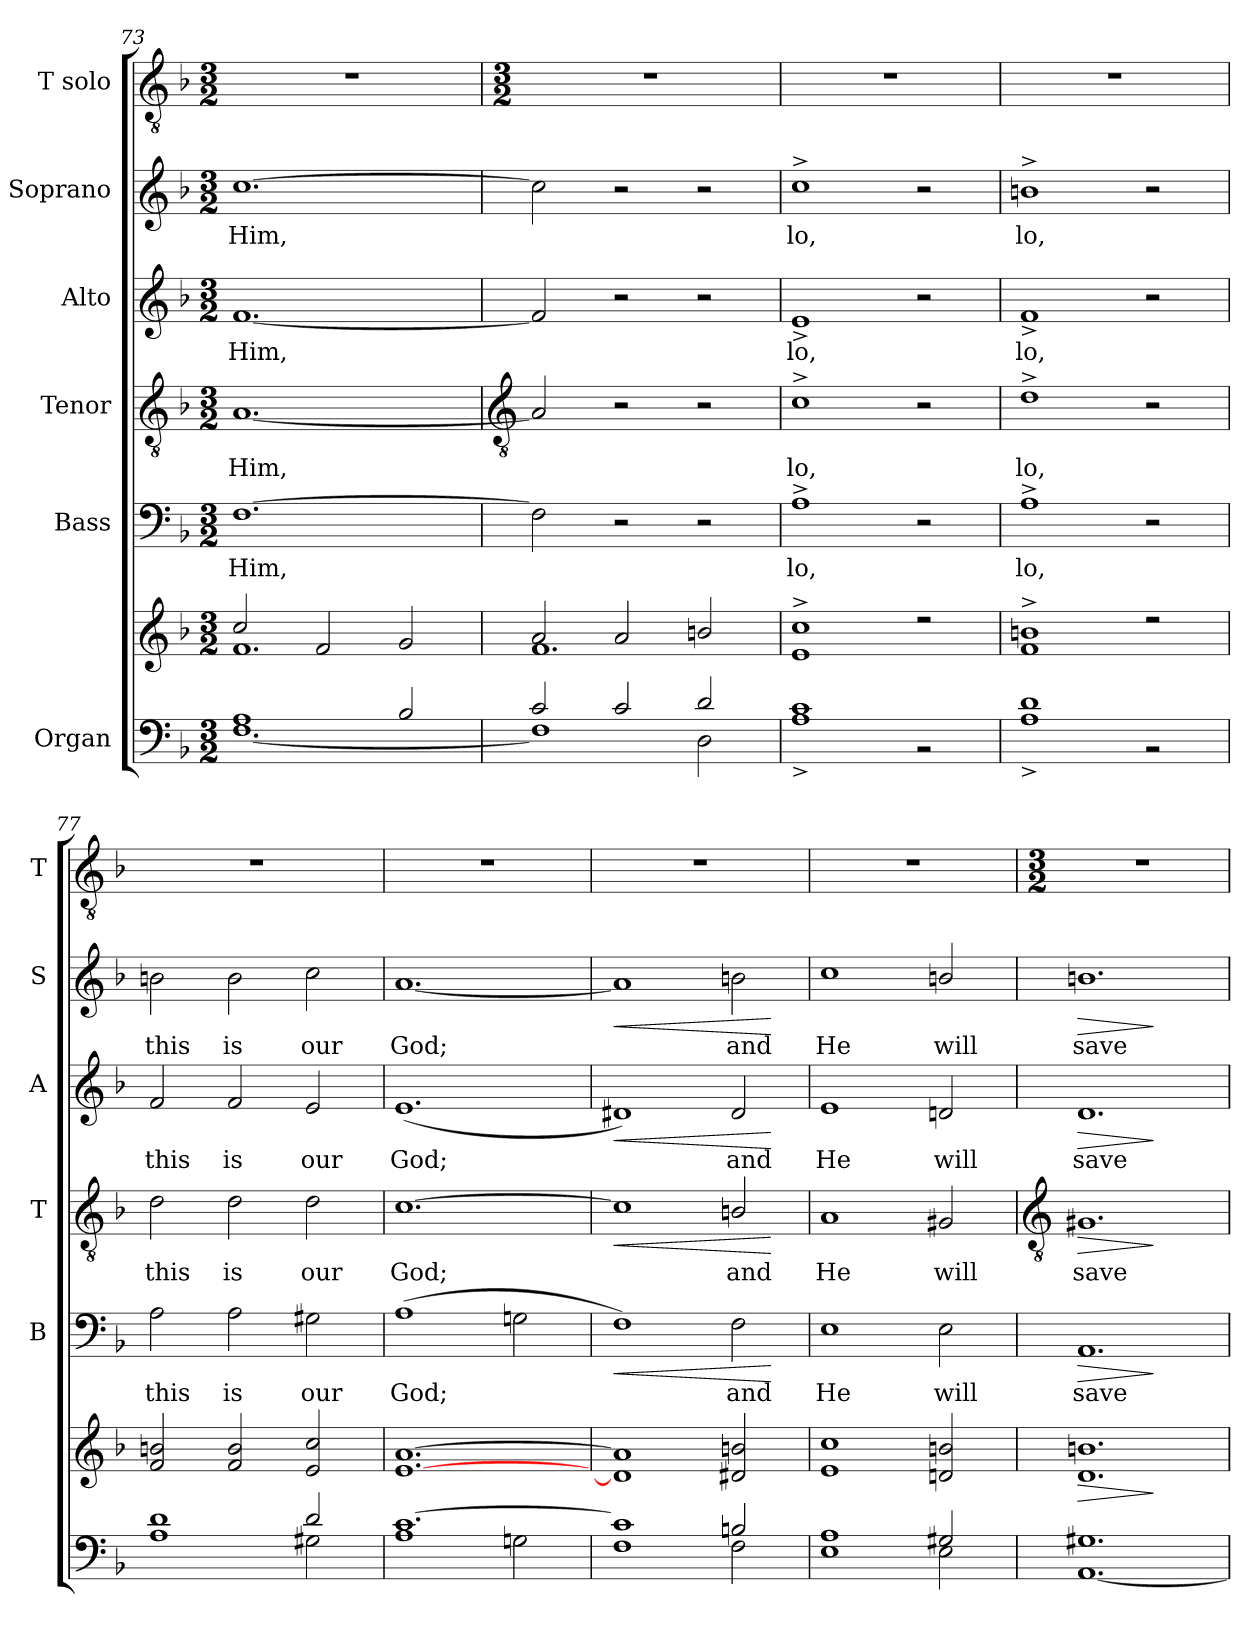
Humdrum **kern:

**kern	**kern	**dynam	**kern	**text	**dynam	**kern	**text	**dynam	**kern	**text	**dynam	**kern	**text	**dynam	**kern
*part6	*part6	*part6	*part5	*part5	*part5	*part4	*part4	*part4	*part3	*part3	*part3	*part2	*part2	*part2	*part1
*staff7	*staff6	*staff6/7	*staff5	*staff5	*staff5	*staff4	*staff4	*staff4	*staff3	*staff3	*staff3	*staff2	*staff2	*staff2	*staff1
*I"Organ	*	*	*I"Bass	*	*	*I"Tenor	*	*	*I"Alto	*	*	*I"Soprano	*	*	*I"T solo
*	*	*	*I'B	*	*	*I'T	*	*	*I'A	*	*	*I'S	*	*	*I'T
*clefF4	*clefG2	*	*clefF4	*	*	*clefGv2	*	*	*clefG2	*	*	*clefG2	*	*	*clefGv2
*k[b-]	*k[b-]	*	*k[b-]	*	*	*k[b-]	*	*	*k[b-]	*	*	*k[b-]	*	*	*k[b-]
*F:	*F:	*	*F:	*	*	*F:	*	*	*F:	*	*	*F:	*	*	*F:
*M3/2	*M3/2	*	*M3/2	*	*	*M3/2	*	*	*M3/2	*	*	*M3/2	*	*	*M3/2
=73	=73	=73	=73	=73	=73	=73	=73	=73	=73	=73	=73	=73	=73	=73	=73
*^	*^	*	*	*	*	*	*	*	*	*	*	*	*	*	*
!	!	!	!	!	!	!LO:LY:b	!	!	!LO:LY:b	!	!	!LO:LY:b	!	!	!LO:LY:b	!	!
1A/	[1.F\	2cc/	1.f\	.	[1.F	Him,	.	[1.A	Him,	.	[1.f	Him,	.	[1.cc	Him,	.	1.r
.	.	2f	.	.	.	.	.	.	.	.	.	.	.	.	.	.	.
2B-/	.	2g	.	.	.	.	.	.	.	.	.	.	.	.	.	.	.
!!LO:LB:g=z
=74	=74	=74	=74	=74	=74	=74	=74	=74	=74	=74	=74	=74	=74	=74	=74	=74	=74
*	*	*	*	*	*	*	*	*clefGv2	*	*	*	*	*	*	*	*	*
*	*	*	*	*	*	*	*	*	*	*	*	*	*	*	*	*	*M3/2
2c/	1F\]	2a	1.f\	.	2F]	.	.	2A]	.	.	2f]	.	.	2cc]	.	.	1.r
2c/	.	2a	.	.	2r	.	.	2r	.	.	2r	.	.	2r	.	.	.
2d/	2D\	2bn/	.	.	2r	.	.	2r	.	.	2r	.	.	2r	.	.	.
=75	=75	=75	=75	=75	=75	=75	=75	=75	=75	=75	=75	=75	=75	=75	=75	=75	=75
!	!	!	!	!	!	!LO:LY:b	!	!	!LO:LY:b	!	!	!LO:LY:b	!	!	!LO:LY:b	!	!
1.ryy	1A\^ 1c\^	1e^ 1cc^	1.ryy	.	1A^	lo,	.	1c^	lo,	.	1e^	lo,	.	1cc^	lo,	.	1.r
.	2r	2r	.	.	2r	.	.	2r	.	.	2r	.	.	2r	.	.	.
=76	=76	=76	=76	=76	=76	=76	=76	=76	=76	=76	=76	=76	=76	=76	=76	=76	=76
!	!	!	!	!	!	!LO:LY:b	!	!	!LO:LY:b	!	!	!LO:LY:b	!	!	!LO:LY:b	!	!
1.ryy	1A\^ 1d\^	1f^ 1bn^	1.ryy	.	1A^	lo,	.	1d^	lo,	.	1f^	lo,	.	1bn^	lo,	.	1.r
.	2r	2r	.	.	2r	.	.	2r	.	.	2r	.	.	2r	.	.	.
=77	=77	=77	=77	=77	=77	=77	=77	=77	=77	=77	=77	=77	=77	=77	=77	=77	=77
!	!	!	!LO:N:vis=1	!	!	!LO:LY:b	!	!	!LO:LY:b	!	!	!LO:LY:b	!	!	!LO:LY:b	!	!
1d/	1A\	2f 2bn	1.ryy	.	2A	this	.	2d	this	.	2f	this	.	2bn	this	.	1.r
!	!	!	!	!	!	!LO:LY:b	!	!	!LO:LY:b	!	!	!LO:LY:b	!	!	!LO:LY:b	!	!
.	.	2f 2b	.	.	2A	is	.	2d	is	.	2f	is	.	2b	is	.	.
!	!	!	!	!	!	!LO:LY:b	!	!	!LO:LY:b	!	!	!LO:LY:b	!	!	!LO:LY:b	!	!
2d/	2G#X\	2e 2cc	.	.	2G#X	our	.	2d	our	.	2e	our	.	2cc	our	.	.
=78	=78	=78	=78	=78	=78	=78	=78	=78	=78	=78	=78	=78	=78	=78	=78	=78	=78
!	!	!	!LO:N:vis=1	!	!	!LO:LY:b	!	!	!LO:LY:b	!	!	!LO:LY:b	!	!	!LO:LY:b	!	!
[1.c/	1A\	[1.e [1.a	1.ryy	.	(>1A	God;	.	[1.c	God;	.	(<1.e	God;	.	[1.a	God;	.	1.r
.	2Gn\	.	.	.	2Gn	.	.	.	.	.	.	.	.	.	.	.	.
=79	=79	=79	=79	=79	=79	=79	=79	=79	=79	=79	=79	=79	=79	=79	=79	=79	=79
!	!	!	!LO:N:vis=1	!LO:HP:b	!	!	!LO:HP:b	!	!	!LO:HP:b	!	!	!LO:HP:b	!	!	!LO:HP:b	!
1c/]	1F\	1d#] 1a]	1.ryy	<	1F)	.	<	1c]	.	<	1d#X)	.	<	1a]	.	<	1.r
!	!	!	!	!	!	!LO:LY:b	!	!	!LO:LY:b	!	!	!LO:LY:b	!	!	!LO:LY:b	!	!
2Bn/	2F\	2d# 2bn	.	.	2F	and	.	2Bn/	and	.	2d#	and	.	2bn	and	.	.
*v	*v	*	*	*	*	*	*	*	*	*	*	*	*	*	*	*	*
*	*v	*v	*	*	*	*	*	*	*	*	*	*	*	*	*	*
.	.	[	.	.	[	.	.	[	.	.	[	.	.	[	.
=80	=80	=80	=80	=80	=80	=80	=80	=80	=80	=80	=80	=80	=80	=80	=80
*^	*^	*	*	*	*	*	*	*	*	*	*	*	*	*	*
!	!	!	!LO:N:vis=1	!	!	!LO:LY:b	!	!	!LO:LY:b	!	!	!LO:LY:b	!	!	!LO:LY:b	!	!
1A/	1E\	1e 1cc	1.ryy	.	1E	He	.	1A	He	.	1e	He	.	1cc	He	.	1.r
!	!	!	!	!	!	!LO:LY:b	!	!	!LO:LY:b	!	!	!LO:LY:b	!	!	!LO:LY:b	!	!
2G#X/	2E\	2dn 2bn	.	.	2E	will	.	2G#X	will	.	2dn	will	.	2bn/	will	.	.
*	*	*v	*v	*	*	*	*	*	*	*	*	*	*	*	*	*	*
!!LO:LB:g=z
=81	=81	=81	=81	=81	=81	=81	=81	=81	=81	=81	=81	=81	=81	=81	=81	=81
*	*	*	*	*	*	*	*clefGv2	*	*	*	*	*	*	*	*	*
*	*	*	*	*	*	*	*	*	*	*	*	*	*	*	*	*M3/2
!	!	!	!LO:HP:b	!	!LO:LY:b	!LO:HP:b	!	!LO:LY:b	!LO:HP:b	!	!LO:LY:b	!LO:HP:b	!	!LO:LY:b	!LO:HP:b	!
1.G#X/	[1.AA\	1.d 1.bn	>	1.AA	save	>	1.G#X	save	>	1.d	save	>	1.bn	save	>	1.r
*v	*v	*	*	*	*	*	*	*	*	*	*	*	*	*	*	*
.	.	]	.	.	]	.	.	]	.	.	]	.	.	]	.
=	=	=	=	=	=	=	=	=	=	=	=	=	=	=	=
*-	*-	*-	*-	*-	*-	*-	*-	*-	*-	*-	*-	*-	*-	*-	*-
